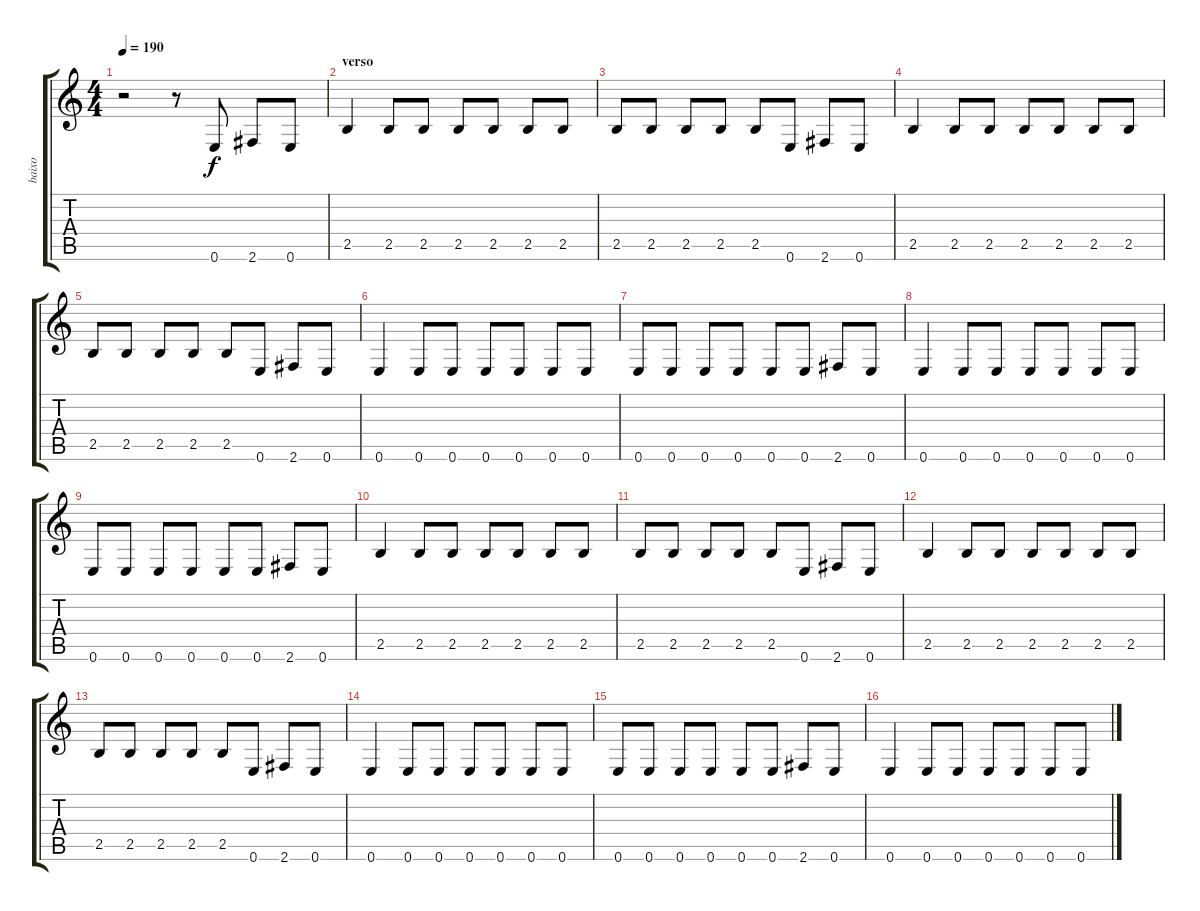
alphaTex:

\track ("baixo" "baixo") {instrument electricbassfinger}
\staff {score tabs}
\tuning (E4 B3 G3 D3 A2 E2) {hide}
\ts (4 4)
\tempo 190
\clef g2
\ks c
r.2{dy f instrument electricbassfinger} r.8 0.6.8 2.6.8 0.6.8 |
\section ("" "verso")
2.5.4 2.5.8 2.5.8 2.5.8 2.5.8 2.5.8 2.5.8 |
2.5.8 2.5.8 2.5.8 2.5.8 2.5.8 0.6.8 2.6.8 0.6.8 |
2.5.4 2.5.8 2.5.8 2.5.8 2.5.8 2.5.8 2.5.8 |
2.5.8 2.5.8 2.5.8 2.5.8 2.5.8 0.6.8 2.6.8 0.6.8 |
0.6.4 0.6.8 0.6.8 0.6.8 0.6.8 0.6.8 0.6.8 |
0.6.8 0.6.8 0.6.8 0.6.8 0.6.8 0.6.8 2.6.8 0.6.8 |
0.6.4 0.6.8 0.6.8 0.6.8 0.6.8 0.6.8 0.6.8 |
0.6.8 0.6.8 0.6.8 0.6.8 0.6.8 0.6.8 2.6.8 0.6.8 |
2.5.4 2.5.8 2.5.8 2.5.8 2.5.8 2.5.8 2.5.8 |
2.5.8 2.5.8 2.5.8 2.5.8 2.5.8 0.6.8 2.6.8 0.6.8 |
2.5.4 2.5.8 2.5.8 2.5.8 2.5.8 2.5.8 2.5.8 |
2.5.8 2.5.8 2.5.8 2.5.8 2.5.8 0.6.8 2.6.8 0.6.8 |
0.6.4 0.6.8 0.6.8 0.6.8 0.6.8 0.6.8 0.6.8 |
0.6.8 0.6.8 0.6.8 0.6.8 0.6.8 0.6.8 2.6.8 0.6.8 |
0.6.4 0.6.8 0.6.8 0.6.8 0.6.8 0.6.8 0.6.8
